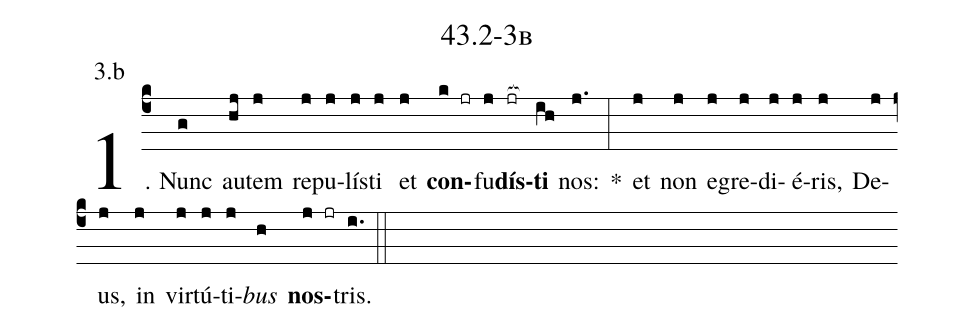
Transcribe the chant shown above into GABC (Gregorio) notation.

name: 43.2-3b;
annotation: 3.b;
%%
(c4)1. Nunc(g) au(hj)tem(j) re(j)pu(j)lís(j)ti(j) et(j) <b>con</b>(k jr)fu(j)<b>dís</b>(jr[ocb:1{])<b>ti</b>(ih[ocb:0}]) nos:(j.) *(:) et(j) non(j) e(j)gre(j)di(j)é(j)ris,(j) De(j)us,(j) in(j) vir(j)tú(j)ti(j)<i>bus</i>(h) <b>nos</b>(j jr)tris.(i.) (::)
